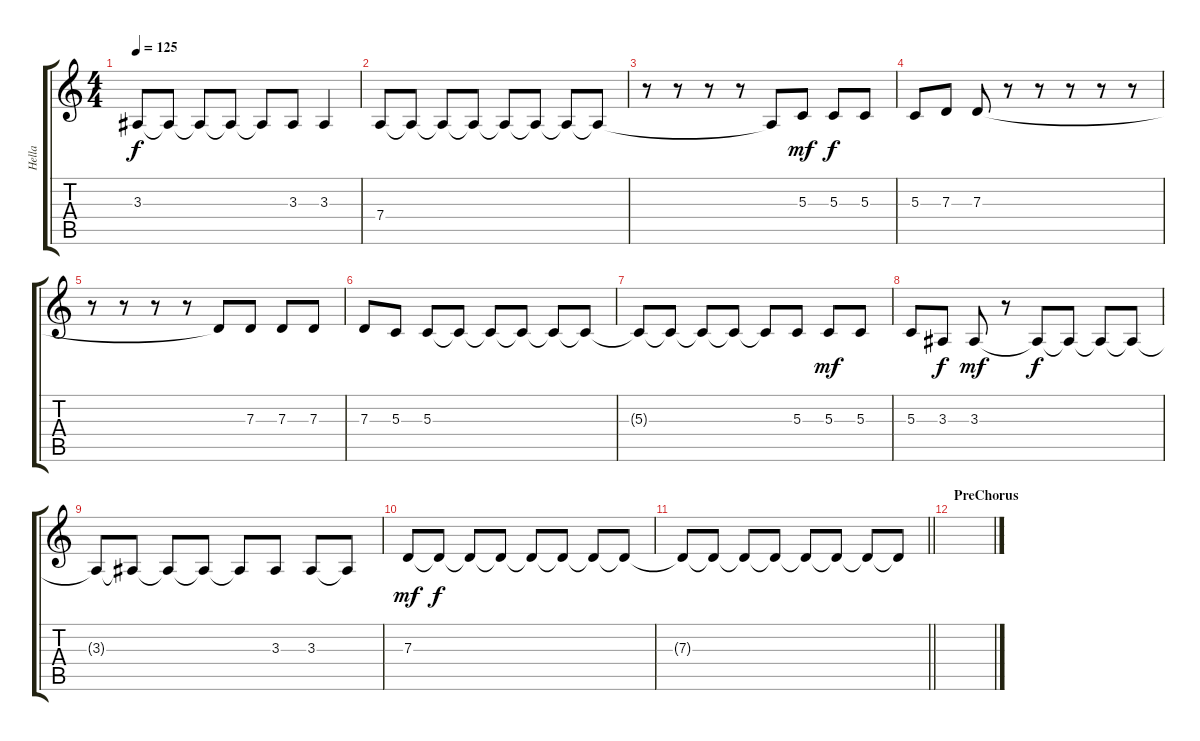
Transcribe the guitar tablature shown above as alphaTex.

\track ("Hella" "Hella") {instrument lead2sawtooth}
\staff {score tabs}
\tuning (E4 B3 G3 D3 A2 E2) {hide}
\ts (4 4)
\tempo 125
\clef g2
\ks c
3.3{t}.8{dy f} 3.3{t}.8 3.3{t}.8 3.3{t}.8 3.3{t}.8 3.3.8 3.3.4 |
7.4.8 7.4{t}.8 7.4{t}.8 7.4{t}.8 7.4{t}.8 7.4{t}.8 7.4{t}.8 7.4{t}.8 |
r.8 r.8 r.8 r.8 7.4{t}.8 5.3.8{dy mf} 5.3.8{dy f} 5.3.8 |
5.3.8 7.3.8 7.3.8 r.8 r.8 r.8 r.8 r.8 |
r.8 r.8 r.8 r.8 7.3{t}.8 7.3.8 7.3.8 7.3.8 |
7.3.8 5.3.8 5.3.8 5.3{t}.8 5.3{t}.8 5.3{t}.8 5.3{t}.8 5.3{t}.8 |
5.3{t}.8 5.3{t}.8 5.3{t}.8 5.3{t}.8 5.3{t}.8 5.3.8 5.3.8{dy mf} 5.3.8 |
5.3.8 3.3.8{dy f} 3.3.8{dy mf} r.8 3.3{t}.8{dy f} 3.3{t}.8 3.3{t}.8 3.3{t}.8 |
3.3{t}.8 3.3{t}.8 3.3{t}.8 3.3{t}.8 3.3{t}.8 3.3.8 3.3.8 3.3{t}.8 |
7.3.8{dy mf} 7.3{t}.8{dy f} 7.3{t}.8 7.3{t}.8 7.3{t}.8 7.3{t}.8 7.3{t}.8 7.3{t}.8 |
\barLineRight lightlight
7.3{t}.8 7.3{t}.8 7.3{t}.8 7.3{t}.8 7.3{t}.8 7.3{t}.8 7.3{t}.8 7.3{t}.8 |
\section ("" "PreChorus")
